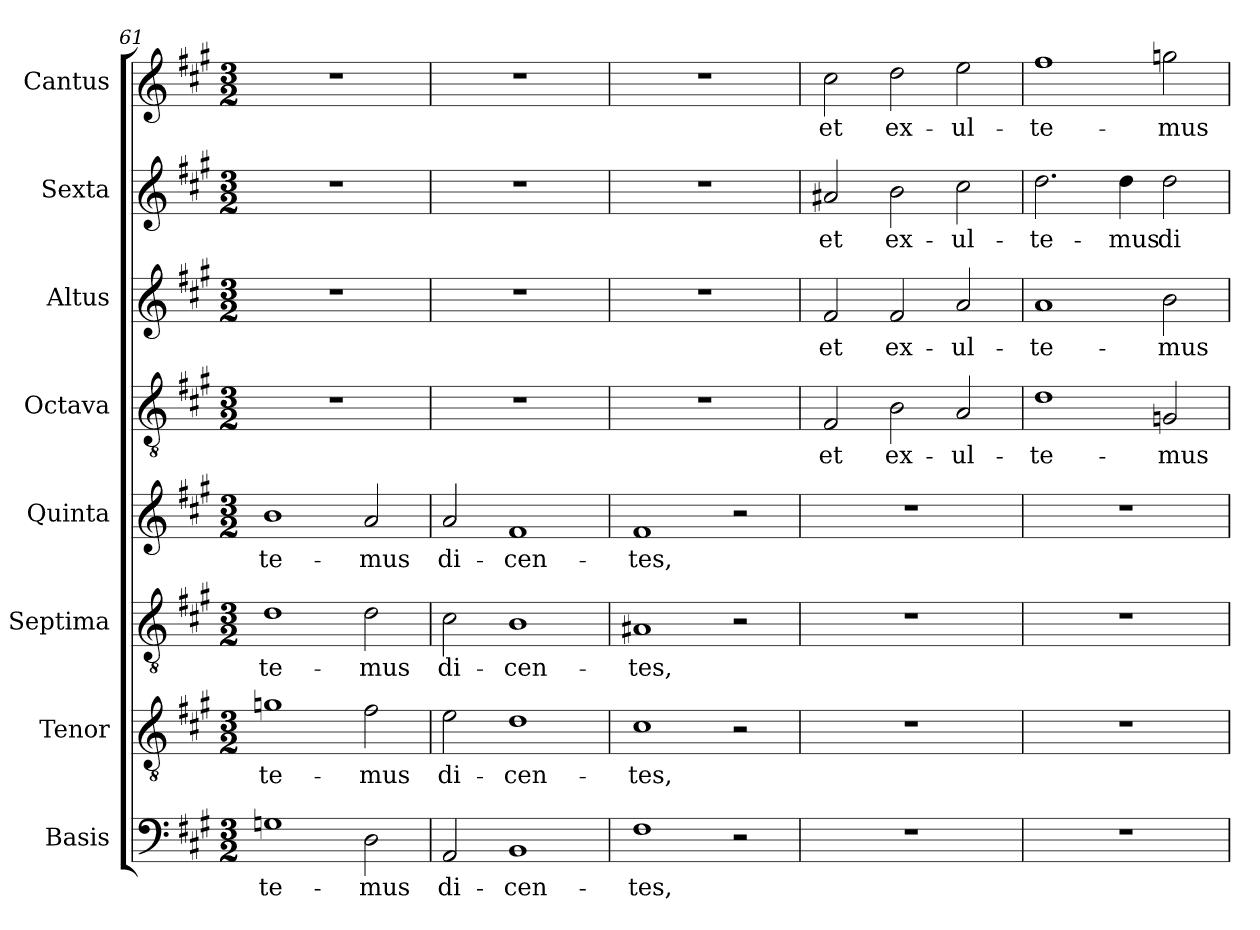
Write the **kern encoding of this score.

**kern	**text	**kern	**text	**kern	**text	**kern	**text	**kern	**text	**kern	**text	**kern	**text	**kern	**text
*part8	*part8	*part7	*part7	*part6	*part6	*part5	*part5	*part4	*part4	*part3	*part3	*part2	*part2	*part1	*part1
*staff8	*staff8	*staff7	*staff7	*staff6	*staff6	*staff5	*staff5	*staff4	*staff4	*staff3	*staff3	*staff2	*staff2	*staff1	*staff1
*I"Basis	*	*I"Tenor	*	*I"Septima	*	*I"Quinta	*	*I"Octava	*	*I"Altus	*	*I"Sexta	*	*I"Cantus	*
*I'B	*	*I'T	*	*	*	*	*	*	*	*I'A	*	*	*	*I'C	*
*clefF4	*	*clefGv2	*	*clefGv2	*	*clefG2	*	*clefGv2	*	*clefG2	*	*clefG2	*	*clefG2	*
*k[f#c#g#]	*	*k[f#c#g#]	*	*k[f#c#g#]	*	*k[f#c#g#]	*	*k[f#c#g#]	*	*k[f#c#g#]	*	*k[f#c#g#]	*	*k[f#c#g#]	*
*A:	*	*A:	*	*A:	*	*A:	*	*A:	*	*A:	*	*A:	*	*A:	*
*M3/2	*	*M3/2	*	*M3/2	*	*M3/2	*	*M3/2	*	*M3/2	*	*M3/2	*	*M3/2	*
=61	=61	=61	=61	=61	=61	=61	=61	=61	=61	=61	=61	=61	=61	=61	=61
!	!LO:LY:b	!	!LO:LY:b	!	!LO:LY:b	!	!LO:LY:b	!	!	!	!	!	!	!	!
1Gn	-te-	1gn	-te-	1d	-te-	1b	-te-	1.r	.	1.r	.	1.r	.	1.r	.
!	!LO:LY:b	!	!LO:LY:b	!	!LO:LY:b	!	!LO:LY:b	!	!	!	!	!	!	!	!
2D\	-mus	2f#\	-mus	2d\	-mus	2a/	-mus	.	.	.	.	.	.	.	.
=62	=62	=62	=62	=62	=62	=62	=62	=62	=62	=62	=62	=62	=62	=62	=62
!	!LO:LY:b	!	!LO:LY:b	!	!LO:LY:b	!	!LO:LY:b	!	!	!	!	!	!	!	!
2AA/	di-	2e\	di-	2c#\	di-	2a/	di-	1.r	.	1.r	.	1.r	.	1.r	.
!	!LO:LY:b	!	!LO:LY:b	!	!LO:LY:b	!	!LO:LY:b	!	!	!	!	!	!	!	!
1BB	-cen-	1d	-cen-	1B	-cen-	1f#	-cen-	.	.	.	.	.	.	.	.
=63	=63	=63	=63	=63	=63	=63	=63	=63	=63	=63	=63	=63	=63	=63	=63
!	!LO:LY:b	!	!LO:LY:b	!	!LO:LY:b	!	!LO:LY:b	!	!	!	!	!	!	!	!
1F#	-tes,	1c#	-tes,	1A#X	-tes,	1f#	-tes,	1.r	.	1.r	.	1.r	.	1.r	.
2r	.	2r	.	2r	.	2r	.	.	.	.	.	.	.	.	.
=64	=64	=64	=64	=64	=64	=64	=64	=64	=64	=64	=64	=64	=64	=64	=64
!	!	!	!	!	!	!	!	!	!LO:LY:b	!	!LO:LY:b	!	!LO:LY:b	!	!LO:LY:b
1.r	.	1.r	.	1.r	.	1.r	.	2F#/	et	2f#/	et	2a#X/	et	2cc#\	et
!	!	!	!	!	!	!	!	!	!LO:LY:b	!	!LO:LY:b	!	!LO:LY:b	!	!LO:LY:b
.	.	.	.	.	.	.	.	2B\	ex-	2f#/	ex-	2b\	ex-	2dd\	ex-
!	!	!	!	!	!	!	!	!	!LO:LY:b	!	!LO:LY:b	!	!LO:LY:b	!	!LO:LY:b
.	.	.	.	.	.	.	.	2A/	-ul-	2a/	-ul-	2cc#\	-ul-	2ee\	-ul-
!!LO:LB:g=z
=65	=65	=65	=65	=65	=65	=65	=65	=65	=65	=65	=65	=65	=65	=65	=65
!	!	!	!	!	!	!	!	!	!LO:LY:b	!	!LO:LY:b	!	!LO:LY:b	!	!LO:LY:b
1.r	.	1.r	.	1.r	.	1.r	.	1d	-te-	1a	-te-	2.dd\	-te-	1ff#	-te-
!	!	!	!	!	!	!	!	!	!	!	!	!	!LO:LY:b	!	!
.	.	.	.	.	.	.	.	.	.	.	.	4dd\	-mus	.	.
!	!	!	!	!	!	!	!	!	!LO:LY:b	!	!LO:LY:b	!	!LO:LY:b	!	!LO:LY:b
.	.	.	.	.	.	.	.	2Gn/	-mus	2b\	-mus	2dd\	di-	2ggn\	-mus
=	=	=	=	=	=	=	=	=	=	=	=	=	=	=	=
*-	*-	*-	*-	*-	*-	*-	*-	*-	*-	*-	*-	*-	*-	*-	*-
